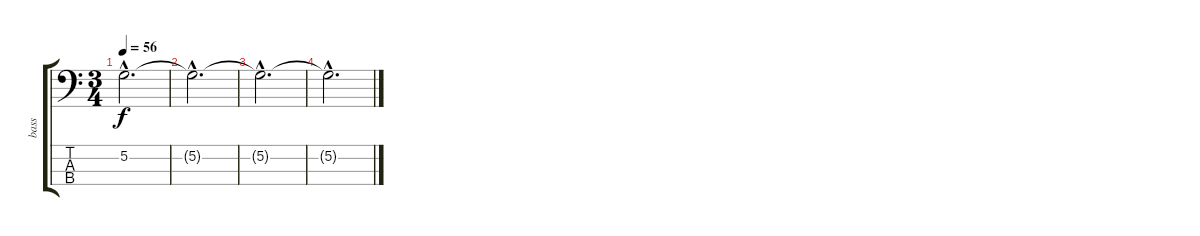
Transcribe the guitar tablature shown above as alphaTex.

\track ("bass" "bass") {instrument electricbassfinger}
\staff {score tabs}
\tuning (G2 D2 A1 E1) {hide}
\ts (3 4)
\tempo 56
\clef f4
\ks c
5.2{hac}.2{d dy f} |
5.2{hac t}.2{d} |
5.2{hac t}.2{d} |
5.2{hac t}.2{d}
